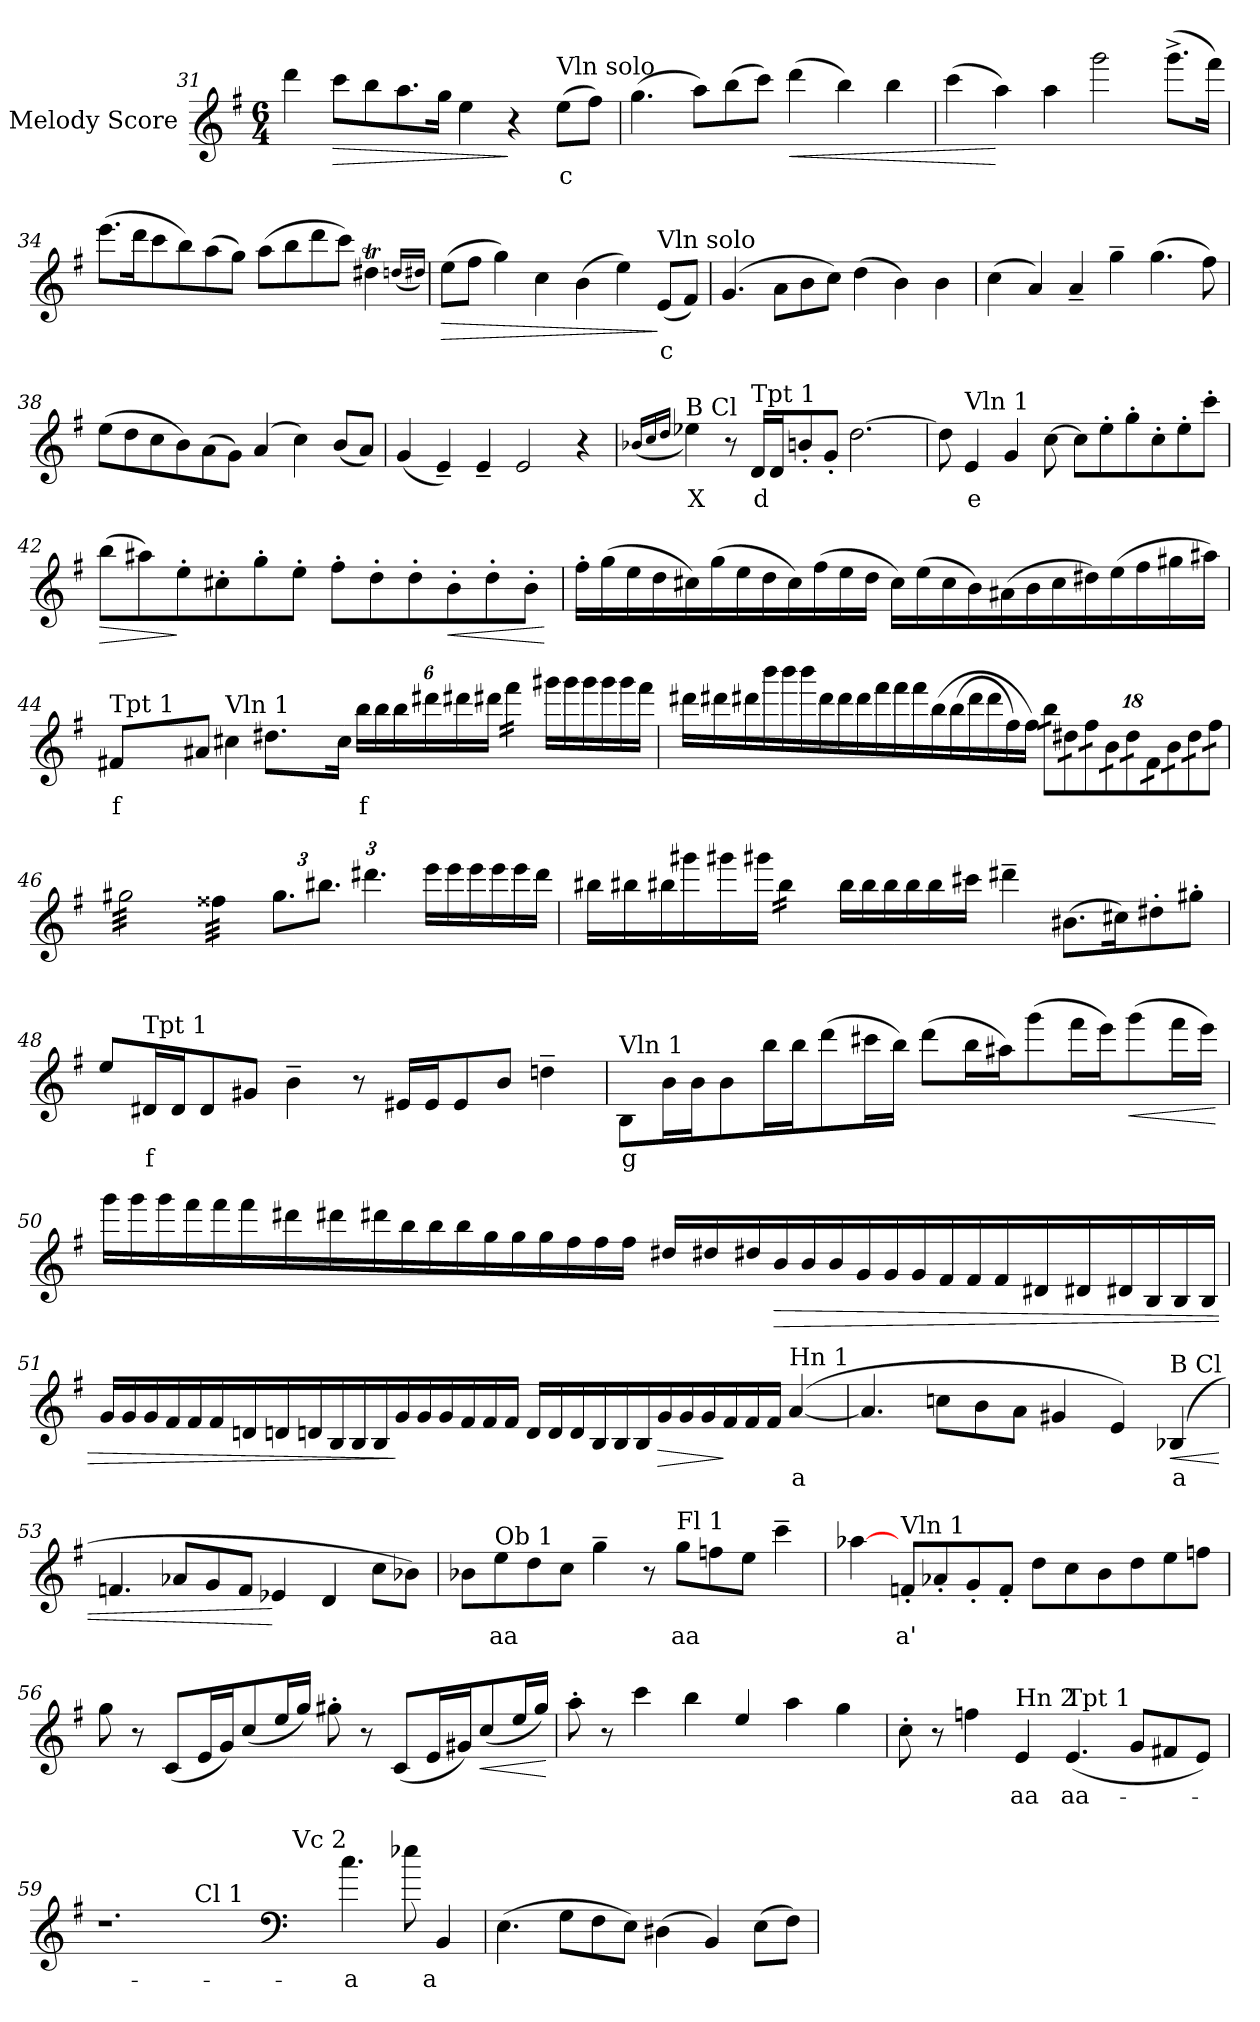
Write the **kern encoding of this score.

**kern	**text	**dynam
*part1	*part1	*part1
*staff1	*staff1	*staff1
*I"Melody Score	*	*
*clefG2	*	*
*k[f#]	*	*
*M6/4	*	*
=31	=31	=31
4ddd\	.	.
!	!	!LO:HP:b
8ccc\L	.	>
8bb\	.	.
8.aa\	.	.
16gg\Jk	.	.
4ee\	.	.
4r	.	]
!LO:TX:a:t=Vln solo	!	!
!	!LO:LY:b:color=#FF0000	!
(8ee\L	c	.
8ff#\J)	.	.
=32	=32	=32
(4.gg\	.	.
8aa\L)	.	.
(8bb\	.	.
8ccc\J)	.	.
!	!	!LO:HP:b
(4ddd\	.	<
4bb\)	.	.
4bb\	.	.
=33	=33	=33
(4ccc\	.	.
4aa\)	.	[
4aa\	.	.
2ggg\	.	.
(8.ggg^\L	.	.
16fff#\Jk)	.	.
=34	=34	=34
(8.eee\L	.	.
16ddd\K	.	.
8ccc\	.	.
8bb\)	.	.
(8aa\	.	.
8gg\J)	.	.
(8aa\L	.	.
8bb\	.	.
8ddd\	.	.
8ccc\J)	.	.
4dd#Xt\	.	.
(16qddn/LL	.	.
16qdd#X/JJ)	.	.
=35	=35	=35
!	!	!LO:HP:b
(8ee\L	.	>
8ff#\J	.	.
4gg\)	.	.
4cc\	.	.
(4b\	.	.
4ee\)	.	.
!LO:TX:a:t=Vln solo	!	!
!	!LO:LY:b:color=#FF0000	!
(8e/L	c	]
8f#/J)	.	.
=36	=36	=36
(4.g/	.	.
8a\L	.	.
8b\	.	.
8cc\J)	.	.
(4dd\	.	.
4b\)	.	.
4b\	.	.
=37	=37	=37
(4cc\	.	.
4a/)	.	.
4a~/	.	.
4gg~\	.	.
(4.gg\	.	.
8ff#\)	.	.
=38	=38	=38
(8ee\L	.	.
8dd\	.	.
8cc\	.	.
8b\)	.	.
(8a\	.	.
8g\J)	.	.
(4a/	.	.
4cc\)	.	.
(8b/L	.	.
8a/J)	.	.
=39	=39	=39
(4g/	.	.
4e~/)	.	.
4e~/	.	.
2e/	.	.
4r	.	.
=40	=40	=40
(16qb-/LL	.	.
16qcc/	.	.
16qdd/JJ	.	.
!LO:TX:a:t=B Cl	!	!
!	!LO:LY:b:color=#FF0000	!
4ee-\)	X	.
8r	.	.
!LO:TX:a:t=Tpt 1	!	!
!	!LO:LY:b:color=#FF0000	!
16d/LL	d	.
16d/J	.	.
8b'/	.	.
8g'/J	.	.
[2.dd\	.	.
=41	=41	=41
8dd\]	.	.
!LO:TX:a:t=Vln 1	!	!
!	!LO:LY:b:color=#FF0000	!
4e/	e	.
4g/	.	.
[8cc\	.	.
8cc\L]	.	.
8ee'\	.	.
8gg'\	.	.
8cc'\	.	.
8ee'\	.	.
8ccc'\J	.	.
=42	=42	=42
!	!	!LO:HP:b
(8bb\L	.	>
8aa#X\)	.	.
8ee'\	.	]
8cc#X'\	.	.
8gg'\	.	.
8ee'\J	.	.
8ff#'\L	.	.
8dd'\	.	.
8dd'\	.	.
!	!	!LO:HP:b
8b'\	.	<
8dd'\	.	.
8b'\J	.	.
.	.	[
=43	=43	=43
16ff#'\LL	.	.
(16gg\	.	.
16ee\	.	.
16dd\	.	.
16cc#X\)	.	.
(16gg\	.	.
16ee\	.	.
16dd\	.	.
16cc#\)	.	.
(16ff#\	.	.
16ee\	.	.
16dd\JJ	.	.
16cc#\LL)	.	.
(16ee\	.	.
16cc#\	.	.
16b\)	.	.
(16a#X\	.	.
16b\	.	.
16cc#\	.	.
16dd#X\)	.	.
(16ee\	.	.
16ff#\	.	.
16gg#X\	.	.
16aa#X\JJ)	.	.
=44	=44	=44
!LO:TX:a:t=Tpt 1	!	!
!	!LO:LY:b:color=#FF0000	!
8f#X/L	f	.
2ryy	.	.
8a#X/J	.	.
!LO:TX:a:t=Vln 1	!	!
4cc#X\	.	.
8.dd#X\L	.	.
4ryy	.	.
16cc#\Jk	.	.
!	!LO:LY:b:color=#FF0000	!
*tremolo	*	*
24bb\LL	f	.
24bb\	.	.
24bb\	.	.
24ddd#X\	.	.
24ddd#X\	.	.
24ddd#X\JJ	.	.
24fff#\LL	.	.
24fff#\	.	.
24fff#\	.	.
24fff#\	.	.
24fff#\	.	.
24fff#\JJ	.	.
*Xtremolo	*	*
*Xtuplet	*	*
24ggg#X\LL	.	.
24ggg#\	.	.
24ggg#\	.	.
24ggg#\	.	.
24ggg#\	.	.
24fff#\JJ	.	.
=45	=45	=45
*tremolo	*	*
24ddd#X\LL	.	.
24ddd#X\	.	.
24ddd#X\	.	.
24bbb\	.	.
24bbb\	.	.
24bbb\	.	.
24ddd#\	.	.
24ddd#\	.	.
24ddd#\	.	.
24fff#\	.	.
24fff#\	.	.
24fff#\	.	.
*tuplet	*	*
*Xbrackettup	*	*
(24bb\	.	.
(24bb\	.	.
24ddd#\	.	.
24ddd#\	.	.
24ff#\)	.	.
24ff#\)JJ	.	.
24bb\LL	.	.
24bb\	.	.
24dd#X\	.	.
24dd#X\	.	.
24ff#\	.	.
24ff#\	.	.
24b\	.	.
24b\	.	.
24dd#\	.	.
24dd#\	.	.
24f#\	.	.
24f#\	.	.
24b\	.	.
24b\	.	.
24dd#\	.	.
24dd#\	.	.
24ff#\	.	.
24ff#\JJ	.	.
=46	=46	=46
32gg#X\LLL	.	.
32gg#X\	.	.
32gg#X\	.	.
32gg#X\	.	.
32gg#X\	.	.
32gg#X\	.	.
32gg#X\	.	.
32gg#X\	.	.
32gg#X\	.	.
32gg#X\	.	.
32gg#X\	.	.
32gg#X\	.	.
32gg#X\	.	.
32gg#X\	.	.
32gg#X\	.	.
32gg#X\JJJ	.	.
32ff##X\LLL	.	.
32ff##X\	.	.
32ff##X\	.	.
32ff##X\	.	.
32ff##X\	.	.
32ff##X\	.	.
32ff##X\	.	.
32ff##X\JJJ	.	.
*Xtremolo	*	*
12.gg#\L	.	.
12.bb#X\J	.	.
6.ddd#X\	.	.
*Xtuplet	*	*
24eee\LL	.	.
24eee\	.	.
24eee\	.	.
24eee\	.	.
24eee\	.	.
24ddd#\JJ	.	.
=47	=47	=47
*tremolo	*	*
24bb#X\LL	.	.
24bb#X\	.	.
24bb#X\	.	.
24ggg#X\	.	.
24ggg#X\	.	.
24ggg#X\JJ	.	.
24bb#\LL	.	.
24bb#\	.	.
24bb#\	.	.
24bb#\	.	.
24bb#\	.	.
24bb#\JJ	.	.
*Xtremolo	*	*
24bb#\LL	.	.
24bb#\	.	.
24bb#\	.	.
24bb#\	.	.
24bb#\	.	.
24ccc#X\JJ	.	.
4ddd#X~\	.	.
(8.b#X\L	.	.
16cc#X\K)	.	.
8dd#X'\	.	.
8gg#X'\J	.	.
=48	=48	=48
8ee/L	.	.
!LO:TX:a:t=Tpt 1	!	!
!	!LO:LY:b:color=#FF0000	!
16d#X/L	f	.
16d#/J	.	.
8d#/	.	.
8g#X/J	.	.
4b~\	.	.
8r	.	.
16e#X/LL	.	.
16e#/J	.	.
8e#/	.	.
8b/J	.	.
4ddn~\	.	.
=49	=49	=49
!LO:TX:a:t=Vln 1	!	!
!	!LO:LY:b:color=#FF0000	!
8B\L	g	.
16b\L	.	.
16b\J	.	.
8b\	.	.
16bb\L	.	.
16bb\J	.	.
(8ddd\	.	.
16ccc#X\L	.	.
16bb\JJ)	.	.
(8ddd\L	.	.
16bb\L	.	.
16aa#X\J)	.	.
(8ggg\	.	.
16fff#\L	.	.
16eee\J)	.	.
!	!	!LO:HP:b
(8ggg\	.	<
16fff#\L	.	.
16eee\JJ)	.	.
.	.	[
=50	=50	=50
*tremolo	*	*
24ggg\LL	.	.
24ggg\	.	.
24ggg\	.	.
24fff#\	.	.
24fff#\	.	.
24fff#\	.	.
24ddd#X\	.	.
24ddd#X\	.	.
24ddd#X\	.	.
24bb\	.	.
24bb\	.	.
24bb\	.	.
24gg\	.	.
24gg\	.	.
24gg\	.	.
24ff#\	.	.
24ff#\	.	.
24ff#\JJ	.	.
24dd#X/LL	.	.
24dd#X/	.	.
24dd#X/	.	.
!	!	!LO:HP:b
24b/	.	>
24b/	.	.
24b/	.	.
24g/	.	.
24g/	.	.
24g/	.	.
24f#/	.	.
24f#/	.	.
24f#/	.	.
24d#X/	.	.
24d#X/	.	.
24d#X/	.	.
24B/	.	.
24B/	.	.
24B/JJ	.	.
=51	=51	=51
24g/LL	.	.
24g/	.	.
24g/	.	.
24f#/	.	.
24f#/	.	.
24f#/	.	.
24dn/	.	.
24dn/	.	.
24dn/	.	.
24B/	.	.
24B/	.	.
24B/	.	.
24g/	.	]
24g/	.	.
24g/	.	.
24f#/	.	.
24f#/	.	.
24f#/JJ	.	.
24d/LL	.	.
24d/	.	.
24d/	.	.
24B/	.	.
24B/	.	.
24B/	.	.
!	!	!LO:HP:b
24g/	.	>
24g/	.	.
24g/	.	.
24f#/	.	]
24f#/	.	.
24f#/JJ	.	.
*Xtremolo	*	*
!LO:TX:a:t=Hn 1	!	!
!	!LO:LY:b:color=#FF0000	!
([4a/	a	.
=52	=52	=52
4.a/]	.	.
8ccn\L	.	.
8b\	.	.
8a\J	.	.
4g#X/	.	.
4e/)	.	.
!LO:TX:a:t=B Cl	!	!
!	!LO:LY:b:color=#FF0000	!LO:HP:b
(4B-/	a	<
=53	=53	=53
4.f/	.	.
8a-X/L	.	.
8g/	.	.
8f/J	.	.
4e-/	.	[
4d/	.	.
8cc\L	.	.
8b-\J)	.	.
=54	=54	=54
8b-\L	.	.
!LO:TX:a:t=Ob 1	!	!
!	!LO:LY:b:color=#FF0000	!
8ee\	aa	.
8dd\	.	.
8cc\J	.	.
4gg~\	.	.
8r	.	.
!LO:TX:a:t=Fl 1	!	!
!	!LO:LY:b:color=#FF0000	!
8gg\L	aa	.
8ffn\	.	.
8ee\J	.	.
4ccc~>\	.	.
=55	=55	=55
[4aa-X\	.	.
!LO:TX:a:t=Vln 1	!	!
!	!LO:LY:b:color=#FF0000	!
8fn'/L	a'	.
8a-X'/	.	.
8g'/	.	.
8f'/J	.	.
8dd\L	.	.
8cc\	.	.
8b\	.	.
8dd\	.	.
8ee\	.	.
8ffn\J	.	.
=56	=56	=56
8gg\	.	.
8r	.	.
(8c/L	.	.
16e/L	.	.
16g/J)	.	.
(8cc/	.	.
16ee/L	.	.
16gg/JJ)	.	.
8gg#X'\	.	.
8r	.	.
(8c/L	.	.
16e/L	.	.
16g#X/J)	.	.
!	!	!LO:HP:b
(8cc/	.	<
16ee/L	.	.
16gg#/JJ)	.	.
.	.	[
=57	=57	=57
8aa'\	.	.
8r	.	.
4ccc\	.	.
4bb\	.	.
4ee/	.	.
4aa\	.	.
4gg\	.	.
=58	=58	=58
8cc'\	.	.
8r	.	.
4ffn\	.	.
!LO:TX:a:t=Hn 2	!	!
!	!LO:LY:b:color=#FF0000	!
4e/	aa	.
!LO:TX:a:t=Tpt 1	!	!
!	!LO:LY:b:color=#FF0000	!
(4.e/	aa-	.
8g/L	.	.
8f#X/	.	.
8e/J)	.	.
=59	=59	=59
*^	*	*
*	*^	*	*
1.r	2.ryy	1ryy	.	.
!	!LO:TX:a:t=Cl 1	!	!	!
.	1.ryy	.	.	.
.	.	4ryy	.	.
*clefF4	*	*	*	*
!	!	!LO:TX:a:t=Vc 2	!	!
.	.	1ryy	.	.
!	!	!	!LO:LY:b:color=#FF0000	!
4.cc\	.	.	a	.
8ee-\	.	.	.	.
!	!	!	!LO:LY:b:color=#FF0000	!
4BB/	.	.	a	.
=60	=60	=60	=60	=60
*v	*v	*v	*	*
(4.E\	.	.
8G\L	.	.
8F#\	.	.
8E\J)	.	.
(4D#X\	.	.
4BB/)	.	.
(8E\L	.	.
8F#\J)	.	.
=	=	=
*-	*-	*-
